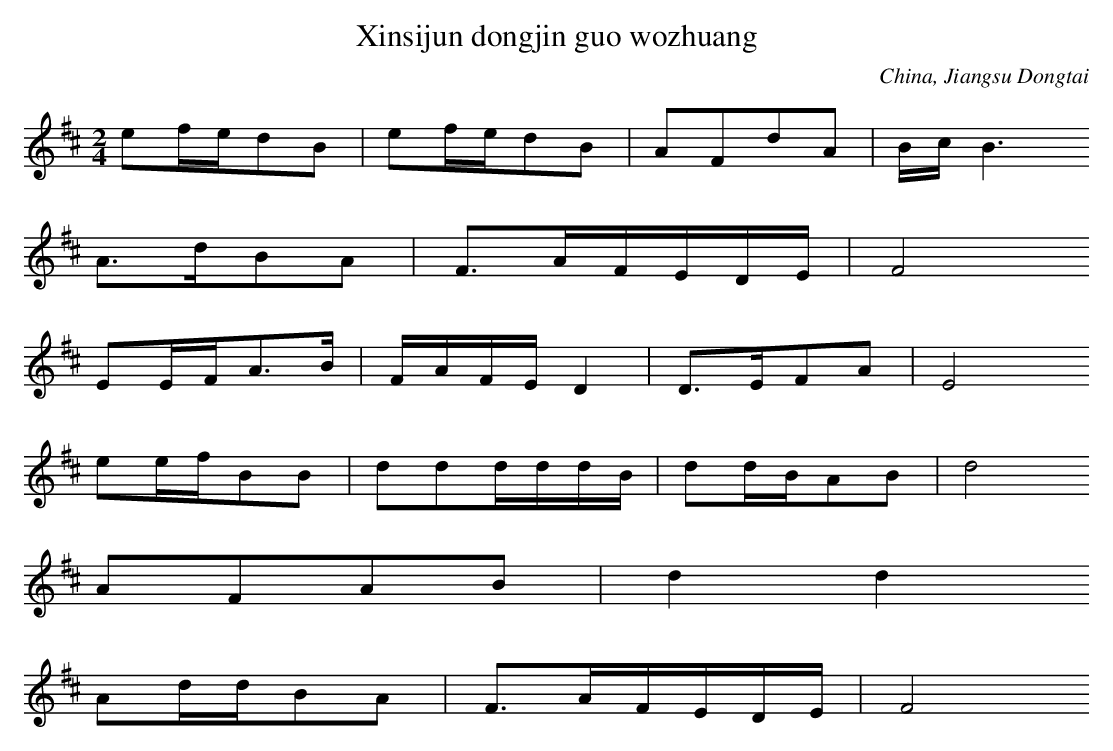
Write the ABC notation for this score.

X:1
T: Xinsijun dongjin guo wozhuang
O: China, Jiangsu Dongtai
M: 2/4
L: 1/16
K: D
e2fed2B2 | e2fed2B2 | A2F2d2A2 | BcB6
A3dB2A2 | F3AFEDE | F8
E2EFA3B | FAFED4 | D3EF2A2 | E8
e2efB2B2 | d2d2dddB | d2dBA2B2 | d8
A2F2A2B2 | d4d4
A2ddB2A2 | F3AFEDE | F8
